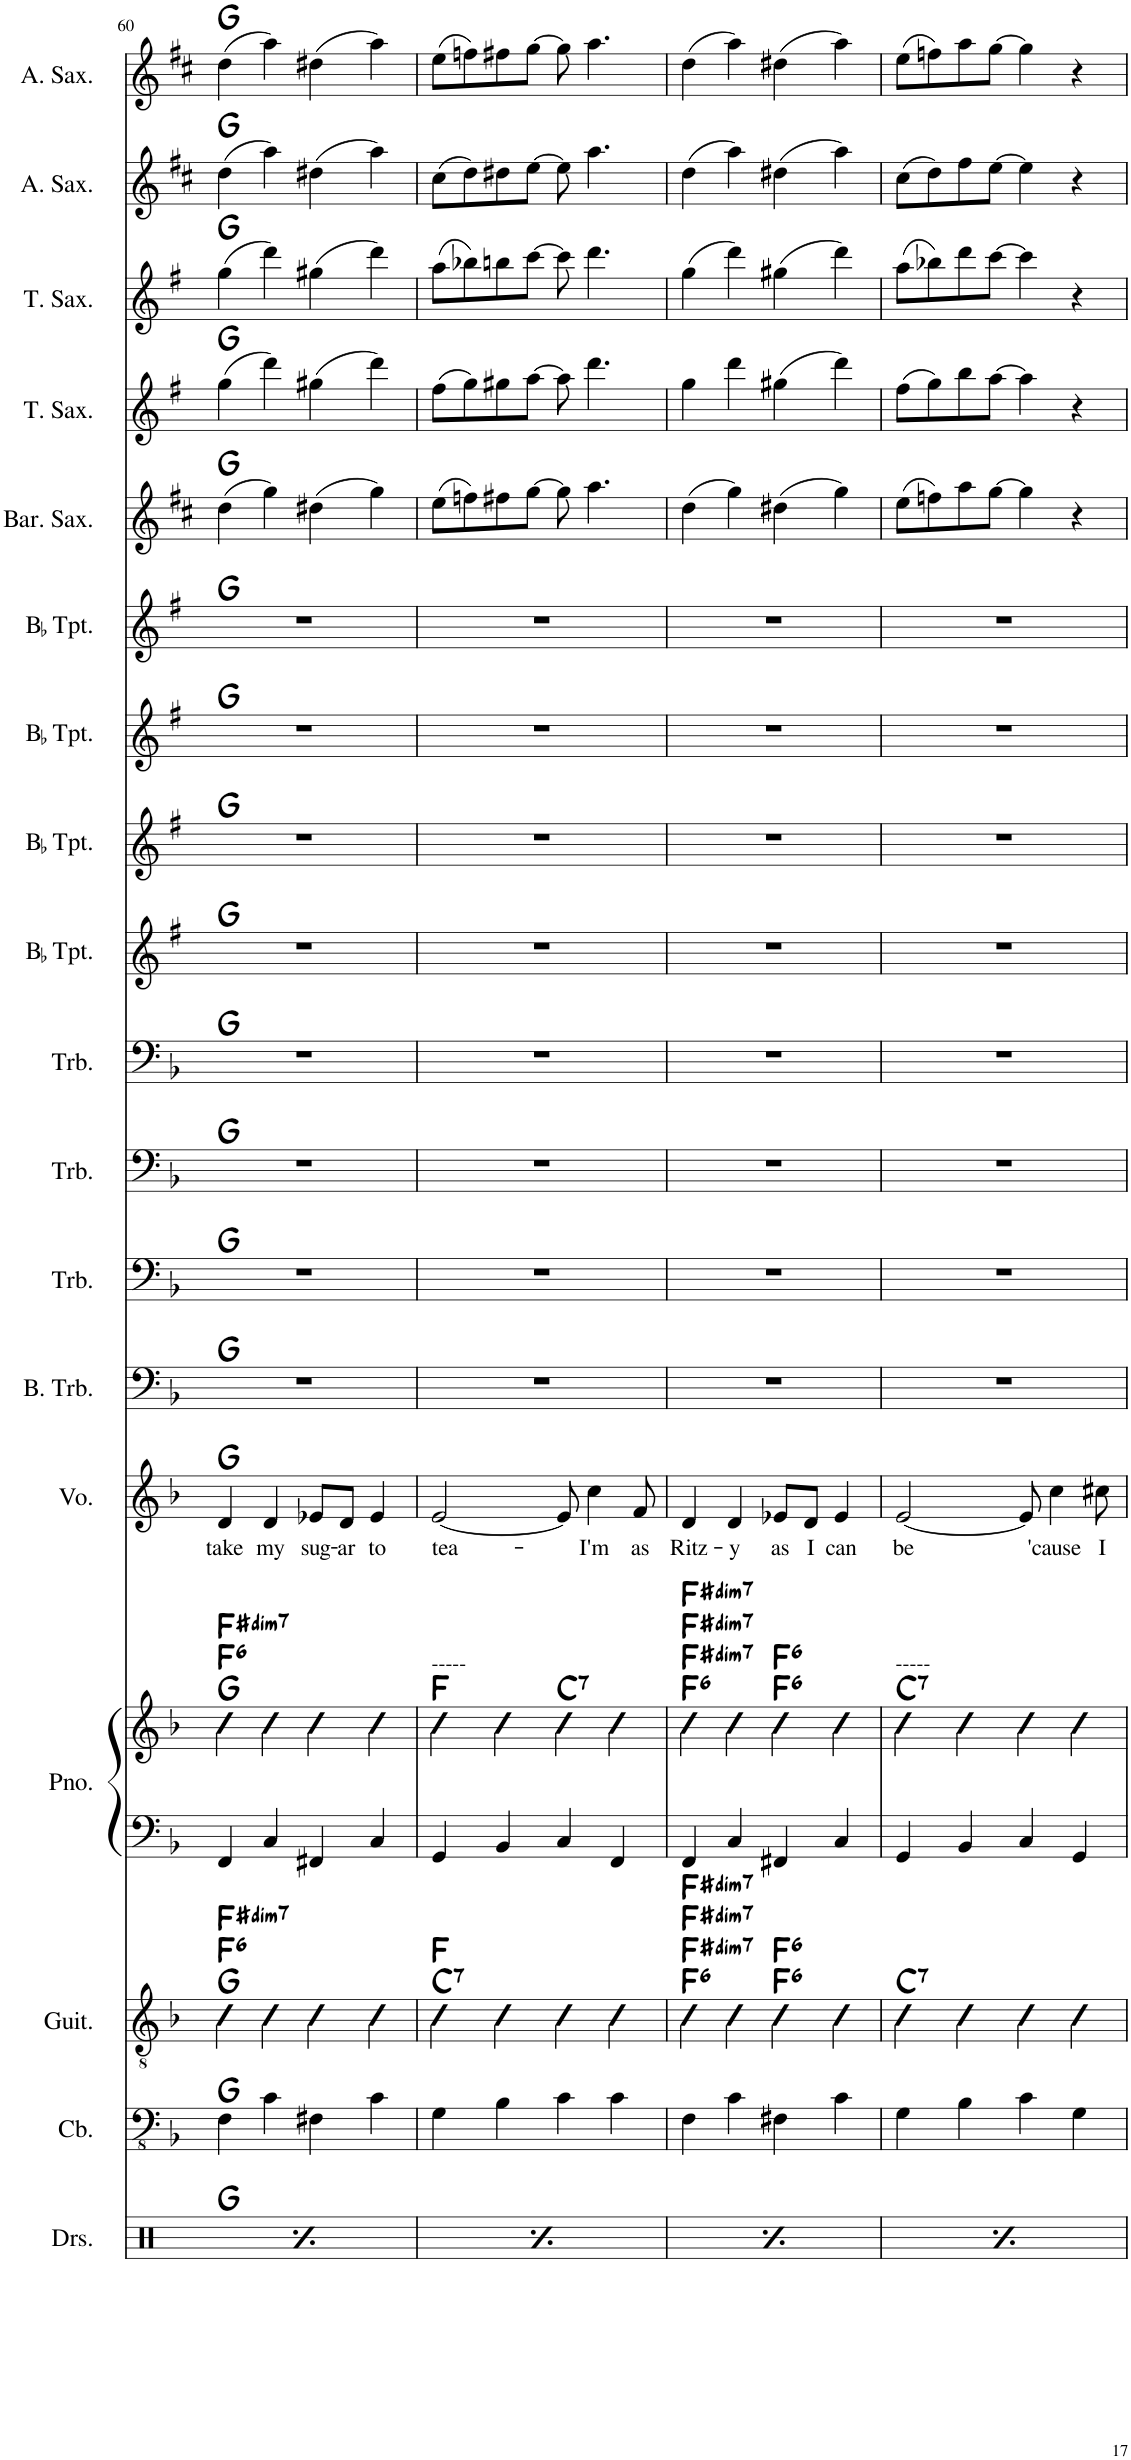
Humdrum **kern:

**kern	**kern	**harte	**kern	**harte	**kern	**kern	**harte	**kern	**text	**harte	**kern	**harte	**kern	**kern	**kern	**harte	**kern	**kern	**kern	**kern	**harte	**kern	**harte	**kern	**kern	**harte	**kern	**kern	**harte
*part18	*part17	*part17	*part16	*part16	*part15	*part15	*part15	*part14	*part14	*part14	*part13	*part13	*part12	*part11	*part10	*part10	*part9	*part8	*part7	*part6	*part6	*part5	*part5	*part4	*part3	*part3	*part2	*part1	*part1
*staff19	*staff18	*	*staff17	*	*staff16	*staff15	*	*staff14	*staff14	*	*staff13	*	*staff12	*staff11	*staff10	*	*staff9	*staff8	*staff7	*staff6	*	*staff5	*	*staff4	*staff3	*	*staff2	*staff1	*
*I"Drumset	*I"Double Bass	*	*I"Guitar	*	*I"Piano	*	*	*I"Voice	*	*	*I"Bass Trombone	*	*I"Trombone	*I"Trombone	*I"Trombone	*	*I"BaccidentalFlat Trumpet	*I"BaccidentalFlat Trumpet	*I"BaccidentalFlat Trumpet	*I"BaccidentalFlat Trumpet	*	*I"Baritone Saxophone	*	*I"Tenor Saxophone	*I"Tenor Saxophone	*	*I"Alto Saxophone	*I"Alto Saxophone	*
*I'Drs.	*	*	*I'Guit.	*	*I'Pno.	*	*	*I'Vo.	*	*	*I'B. Trb.	*	*I'Trb.	*I'Trb.	*I'Trb.	*	*I'BaccidentalFlat Tpt.	*I'BaccidentalFlat Tpt.	*I'BaccidentalFlat Tpt.	*I'BaccidentalFlat Tpt.	*	*I'Bar. Sax.	*	*I'T. Sax.	*I'T. Sax.	*	*I'A. Sax.	*I'A. Sax.	*
!!LO:PB:g=z
*clefX	*clefFv4	*	*clefGv2	*	*clefF4	*clefG2	*	*clefG2	*	*	*clefF4	*	*clefF4	*clefF4	*clefF4	*	*clefG2	*clefG2	*clefG2	*clefG2	*	*clefG2	*	*clefG2	*clefG2	*	*clefG2	*clefG2	*
*	*Trd7c12	*	*	*	*	*	*	*	*	*	*	*	*	*	*	*	*Trd1c2	*Trd1c2	*Trd1c2	*Trd1c2	*	*Trd12c21	*	*Trd8c14	*Trd8c14	*	*Trd5c9	*Trd5c9	*
*k[]	*k[b-]	*	*k[b-]	*	*k[b-]	*k[b-]	*	*k[b-]	*	*	*k[b-]	*	*k[b-]	*k[b-]	*k[b-]	*	*k[f#]	*k[f#]	*k[f#]	*k[f#]	*	*k[f#c#]	*	*k[f#]	*k[f#]	*	*k[f#c#]	*k[f#c#]	*
*M4/4	*M4/4	*	*M4/4	*	*M4/4	*M4/4	*	*M4/4	*	*	*M4/4	*	*M4/4	*M4/4	*M4/4	*	*M4/4	*M4/4	*M4/4	*M4/4	*	*M4/4	*	*M4/4	*M4/4	*	*M4/4	*M4/4	*
=60	=60	=60	=60	=60	=60	=60	=60	=60	=60	=60	=60	=60	=60	=60	=60	=60	=60	=60	=60	=60	=60	=60	=60	=60	=60	=60	=60	=60	=60
*^	*	*	*	*	*	*	*	*	*	*	*	*	*	*	*	*	*	*	*	*	*	*	*	*	*	*	*	*	*
!	!	!	!	!	!LO:H:n=2:kt=6	!	!	!	!	!LO:LY:b	!	!	!	!	!	!	!	!	!	!	!	!	!	!	!	!	!	!	!	!
!	!	!	!	!	!LO:H:n=3:kt=dim7	!	!	!LO:H:n=2:kt=6	!	!	!	!	!	!	!	!	!	!	!	!	!	!	!	!	!	!	!	!	!	!
!	!	!	!	!	!	!	!	!LO:H:n=3:kt=dim7	!	!	!	!	!	!	!	!	!	!	!	!	!	!	!	!	!	!	!	!	!	!
4Rff/	4Rf\	4FF\	G:maj	4c\	G:maj F:maj6 F#:dim7	4FF/	4cc\	G:maj F:maj6 F#:dim7	4d/	take	G:maj	1r	G:maj	1r	1r	1r	G:maj	1r	1r	1r	1r	G:maj	(4dd\	G:maj	(4gg\	(4gg\	G:maj	(4dd\	(4dd\	G:maj
!	!	!	!	!	!	!	!	!	!	!LO:LY:b	!	!	!	!	!	!	!	!	!	!	!	!	!	!	!	!	!	!	!	!
4Rff/	4Rf\	4C\	.	4c\	.	4C/	4cc\	.	4d/	my	.	.	.	.	.	.	.	.	.	.	.	.	4gg\)	.	4ddd\)	4ddd\)	.	4aa\)	4aa\)	.
!	!	!	!	!	!	!	!	!	!	!LO:LY:b	!	!	!	!	!	!	!	!	!	!	!	!	!	!	!	!	!	!	!	!
4Rff/	4Rf\	4FF#X\	.	4c\	.	4FF#X/	4cc\	.	8e-X/L	sug-	.	.	.	.	.	.	.	.	.	.	.	.	(4dd#X\	.	(4gg#X\	(4gg#X\	.	(4dd#X\	(4dd#X\	.
!	!	!	!	!	!	!	!	!	!	!LO:LY:b	!	!	!	!	!	!	!	!	!	!	!	!	!	!	!	!	!	!	!	!
.	.	.	.	.	.	.	.	.	8d/J	-ar	.	.	.	.	.	.	.	.	.	.	.	.	.	.	.	.	.	.	.	.
!	!	!	!	!	!	!	!	!	!	!LO:LY:b	!	!	!	!	!	!	!	!	!	!	!	!	!	!	!	!	!	!	!	!
4Rff/	4Rf\	4C\	.	4c\	.	4C/	4cc\	.	4e-/	to	.	.	.	.	.	.	.	.	.	.	.	.	4gg\)	.	4ddd\)	4ddd\)	.	4aa\)	4aa\)	.
=61	=61	=61	=61	=61	=61	=61	=61	=61	=61	=61	=61	=61	=61	=61	=61	=61	=61	=61	=61	=61	=61	=61	=61	=61	=61	=61	=61	=61	=61	=61
!	!	!	!	!	!	!	!LO:TX:a:t=-----	!	!	!	!	!	!	!	!	!	!	!	!	!	!	!	!	!	!	!	!	!	!	!
!	!	!	!	!	!LO:H:n=1:kt=7	!	!	!	!	!LO:LY:b	!	!	!	!	!	!	!	!	!	!	!	!	!	!	!	!	!	!	!	!
4Rff/	4Rf\	4GG\	.	4c\	C:7 F:maj	4GG/	4cc\	F:maj	[2e/	tea-	.	1r	.	1r	1r	1r	.	1r	1r	1r	1r	.	(8ee\L	.	(8ff#\L	(8aa\L	.	(8cc#\L	(8ee\L	.
.	.	.	.	.	.	.	.	.	.	.	.	.	.	.	.	.	.	.	.	.	.	.	8ffn\)	.	8gg\)	8bb-X\)	.	8dd\)	8ffn\)	.
4Rff/	4Rf\	4BB-\	.	4c\	.	4BB-/	4cc\	.	.	.	.	.	.	.	.	.	.	.	.	.	.	.	8ff#X\	.	8gg#X\	8bbn\	.	8dd#X\	8ff#X\	.
.	.	.	.	.	.	.	.	.	.	.	.	.	.	.	.	.	.	.	.	.	.	.	[8gg\J	.	[8aa\J	[8ccc\J	.	[8ee\J	[8gg\J	.
!	!	!	!	!	!	!	!	!LO:H:kt=7	!	!	!	!	!	!	!	!	!	!	!	!	!	!	!	!	!	!	!	!	!	!
4Rff/	4Rf\	4C\	.	4c\	.	4C/	4cc\	C:7	8e/]	.	.	.	.	.	.	.	.	.	.	.	.	.	8gg\]	.	8aa\]	8ccc\]	.	8ee\]	8gg\]	.
!	!	!	!	!	!	!	!	!	!	!LO:LY:b	!	!	!	!	!	!	!	!	!	!	!	!	!	!	!	!	!	!	!	!
.	.	.	.	.	.	.	.	.	4cc\	I'm	.	.	.	.	.	.	.	.	.	.	.	.	4.aa\	.	4.ddd\	4.ddd\	.	4.aa\	4.aa\	.
4Rff/	4Rf\	4C\	.	4c\	.	4FF/	4cc\	.	.	.	.	.	.	.	.	.	.	.	.	.	.	.	.	.	.	.	.	.	.	.
!	!	!	!	!	!	!	!	!	!	!LO:LY:b	!	!	!	!	!	!	!	!	!	!	!	!	!	!	!	!	!	!	!	!
.	.	.	.	.	.	.	.	.	8f/	as	.	.	.	.	.	.	.	.	.	.	.	.	.	.	.	.	.	.	.	.
=62	=62	=62	=62	=62	=62	=62	=62	=62	=62	=62	=62	=62	=62	=62	=62	=62	=62	=62	=62	=62	=62	=62	=62	=62	=62	=62	=62	=62	=62	=62
!	!	!	!	!	!LO:H:n=1:kt=6	!	!	!	!	!LO:LY:b	!	!	!	!	!	!	!	!	!	!	!	!	!	!	!	!	!	!	!	!
!	!	!	!	!	!LO:H:n=2:kt=dim7	!	!	!	!	!	!	!	!	!	!	!	!	!	!	!	!	!	!	!	!	!	!	!	!	!
!	!	!	!	!	!LO:H:n=3:kt=dim7	!	!	!	!	!	!	!	!	!	!	!	!	!	!	!	!	!	!	!	!	!	!	!	!	!
!	!	!	!	!	!LO:H:n=4:kt=dim7	!	!	!LO:H:n=1:kt=6	!	!	!	!	!	!	!	!	!	!	!	!	!	!	!	!	!	!	!	!	!	!
!	!	!	!	!	!	!	!	!LO:H:n=2:kt=dim7	!	!	!	!	!	!	!	!	!	!	!	!	!	!	!	!	!	!	!	!	!	!
!	!	!	!	!	!	!	!	!LO:H:n=3:kt=dim7	!	!	!	!	!	!	!	!	!	!	!	!	!	!	!	!	!	!	!	!	!	!
!	!	!	!	!	!	!	!	!LO:H:n=4:kt=dim7	!	!	!	!	!	!	!	!	!	!	!	!	!	!	!	!	!	!	!	!	!	!
4Rff/	4Rf\	4FF\	.	4c\	F:maj6 F#:dim7 F#:dim7 F#:dim7	4FF/	4cc\	F:maj6 F#:dim7 F#:dim7 F#:dim7	4d/	Ritz-	.	1r	.	1r	1r	1r	.	1r	1r	1r	1r	.	(4dd\	.	4gg\	(4gg\	.	(4dd\	(4dd\	.
!	!	!	!	!	!	!	!	!	!	!LO:LY:b	!	!	!	!	!	!	!	!	!	!	!	!	!	!	!	!	!	!	!	!
4Rff/	4Rf\	4C\	.	4c\	.	4C/	4cc\	.	4d/	-y	.	.	.	.	.	.	.	.	.	.	.	.	4gg\)	.	4ddd\	4ddd\)	.	4aa\)	4aa\)	.
!	!	!	!	!	!LO:H:n=1:kt=6	!	!	!	!	!LO:LY:b	!	!	!	!	!	!	!	!	!	!	!	!	!	!	!	!	!	!	!	!
!	!	!	!	!	!LO:H:n=2:kt=6	!	!	!LO:H:n=1:kt=6	!	!	!	!	!	!	!	!	!	!	!	!	!	!	!	!	!	!	!	!	!	!
!	!	!	!	!	!	!	!	!LO:H:n=2:kt=6	!	!	!	!	!	!	!	!	!	!	!	!	!	!	!	!	!	!	!	!	!	!
4Rff/	4Rf\	4FF#X\	.	4c\	F:maj6 F:maj6	4FF#X/	4cc\	F:maj6 F:maj6	8e-X/L	as	.	.	.	.	.	.	.	.	.	.	.	.	(4dd#X\	.	(4gg#X\	(4gg#X\	.	(4dd#X\	(4dd#X\	.
!	!	!	!	!	!	!	!	!	!	!LO:LY:b	!	!	!	!	!	!	!	!	!	!	!	!	!	!	!	!	!	!	!	!
.	.	.	.	.	.	.	.	.	8d/J	I	.	.	.	.	.	.	.	.	.	.	.	.	.	.	.	.	.	.	.	.
!	!	!	!	!	!	!	!	!	!	!LO:LY:b	!	!	!	!	!	!	!	!	!	!	!	!	!	!	!	!	!	!	!	!
4Rff/	4Rf\	4C\	.	4c\	.	4C/	4cc\	.	4e-/	can	.	.	.	.	.	.	.	.	.	.	.	.	4gg\)	.	4ddd\)	4ddd\)	.	4aa\)	4aa\)	.
=63	=63	=63	=63	=63	=63	=63	=63	=63	=63	=63	=63	=63	=63	=63	=63	=63	=63	=63	=63	=63	=63	=63	=63	=63	=63	=63	=63	=63	=63	=63
!	!	!	!	!	!	!	!LO:TX:a:t=-----	!	!	!	!	!	!	!	!	!	!	!	!	!	!	!	!	!	!	!	!	!	!	!
!	!	!	!	!	!LO:H:kt=7	!	!	!LO:H:kt=7	!	!LO:LY:b	!	!	!	!	!	!	!	!	!	!	!	!	!	!	!	!	!	!	!	!
4Rff/	4Rf\	4GG\	.	4c\	C:7	4GG/	4cc\	C:7	[2e/	be	.	1r	.	1r	1r	1r	.	1r	1r	1r	1r	.	(8ee\L	.	(8ff#\L	(8aa\L	.	(8cc#\L	(8ee\L	.
.	.	.	.	.	.	.	.	.	.	.	.	.	.	.	.	.	.	.	.	.	.	.	8ffn\)	.	8gg\)	8bb-X\)	.	8dd\)	8ffn\)	.
4Rff/	4Rf\	4BB-\	.	4c\	.	4BB-/	4cc\	.	.	.	.	.	.	.	.	.	.	.	.	.	.	.	8aa\	.	8bb\	8ddd\	.	8ff#\	8aa\	.
.	.	.	.	.	.	.	.	.	.	.	.	.	.	.	.	.	.	.	.	.	.	.	[8gg\J	.	[8aa\J	[8ccc\J	.	[8ee\J	[8gg\J	.
4Rff/	4Rf\	4C\	.	4c\	.	4C/	4cc\	.	8e/]	.	.	.	.	.	.	.	.	.	.	.	.	.	4gg\]	.	4aa\]	4ccc\]	.	4ee\]	4gg\]	.
!	!	!	!	!	!	!	!	!	!	!LO:LY:b	!	!	!	!	!	!	!	!	!	!	!	!	!	!	!	!	!	!	!	!
.	.	.	.	.	.	.	.	.	4cc\	'cause	.	.	.	.	.	.	.	.	.	.	.	.	.	.	.	.	.	.	.	.
4Rff/	4Rf\	4GG\	.	4c\	.	4GG/	4cc\	.	.	.	.	.	.	.	.	.	.	.	.	.	.	.	4r	.	4r	4r	.	4r	4r	.
!	!	!	!	!	!	!	!	!	!	!LO:LY:b	!	!	!	!	!	!	!	!	!	!	!	!	!	!	!	!	!	!	!	!
.	.	.	.	.	.	.	.	.	8cc#X\	I	.	.	.	.	.	.	.	.	.	.	.	.	.	.	.	.	.	.	.	.
*v	*v	*	*	*	*	*	*	*	*	*	*	*	*	*	*	*	*	*	*	*	*	*	*	*	*	*	*	*	*	*
=	=	=	=	=	=	=	=	=	=	=	=	=	=	=	=	=	=	=	=	=	=	=	=	=	=	=	=	=	=
*-	*-	*-	*-	*-	*-	*-	*-	*-	*-	*-	*-	*-	*-	*-	*-	*-	*-	*-	*-	*-	*-	*-	*-	*-	*-	*-	*-	*-	*-
